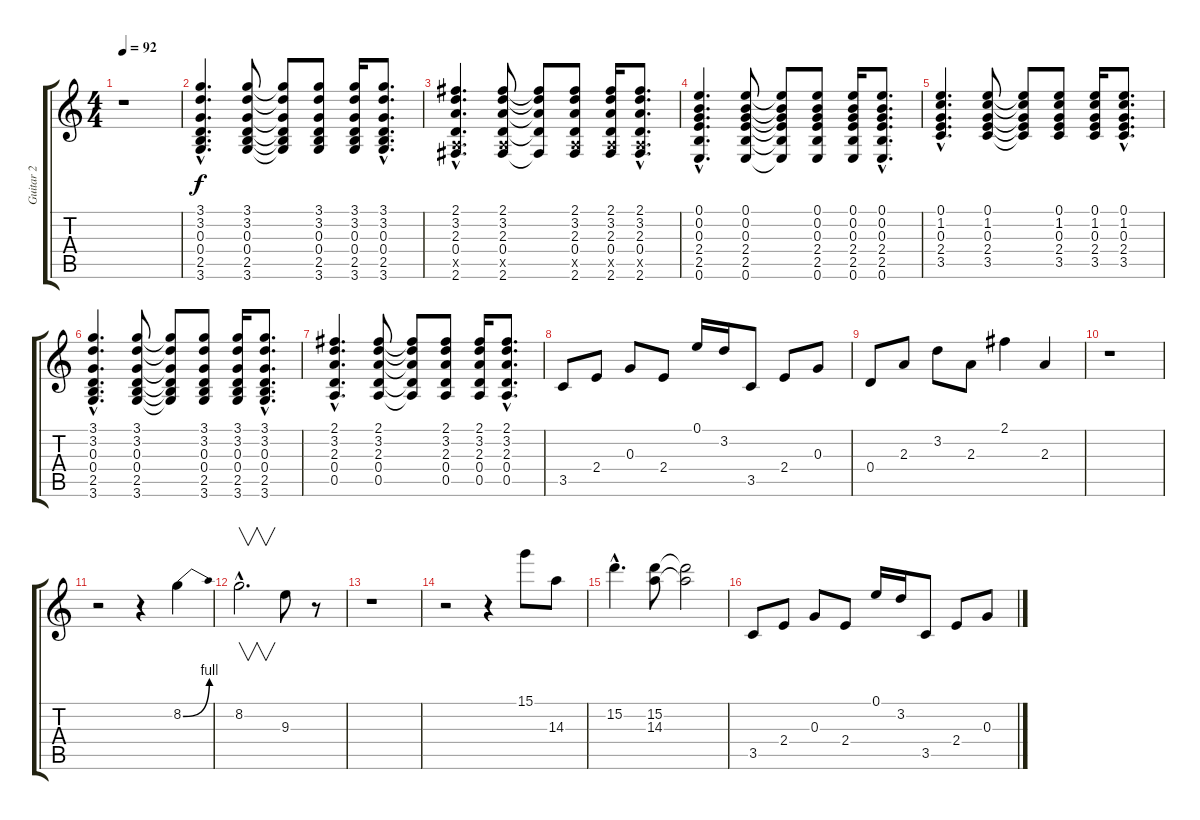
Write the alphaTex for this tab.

\track ("Guitar 2" "Guitar 2") {instrument overdrivenguitar}
\staff {score tabs}
\tuning (E4 B3 G3 D3 A2 E2) {hide}
\ts (4 4)
\tempo 92
\clef g2
\ks c
r.1{dy f} |
(3.1{hac} 3.2{hac} 0.3{hac} 0.4{hac} 2.5{hac} 3.6{hac}).4{d} (3.1 3.2 0.3 0.4 2.5 3.6).8 (3.1{t} 3.2{t} 0.3{t} 0.4{t} 2.5{t} 3.6{t}).8 (3.1 3.2 0.3 0.4 2.5 3.6).8 (3.1 3.2 0.3 0.4 2.5 3.6).16 (3.1{hac} 3.2{hac} 0.3{hac} 0.4{hac} 2.5{hac} 3.6{hac}).8{d} |
(2.1{hac} 3.2{hac} 2.3{hac} 0.4{hac} 0.5{hac x} 2.6{hac}).4{d} (2.1 3.2 2.3 0.4 0.5{x} 2.6).8 (2.1{t} 3.2{t} 2.3{t} 0.4{t} 2.6{t}).8 (2.1 3.2 2.3 0.4 0.5{x} 2.6).8 (2.1 3.2 2.3 0.4 0.5{x} 2.6).16 (2.1{hac} 3.2{hac} 2.3{hac} 0.4{hac} 0.5{hac x} 2.6{hac}).8{d} |
(0.1{hac} 0.2{hac} 0.3{hac} 2.4{hac} 2.5{hac} 0.6{hac}).4{d} (0.1 0.2 0.3 2.4 2.5 0.6).8 (0.1{t} 0.2{t} 0.3{t} 2.4{t} 2.5{t} 0.6{t}).8 (0.1 0.2 0.3 2.4 2.5 0.6).8 (0.1 0.2 0.3 2.4 2.5 0.6).16 (0.1{hac} 0.2{hac} 0.3{hac} 2.4{hac} 2.5{hac} 0.6{hac}).8{d} |
(0.1{hac} 1.2{hac} 0.3{hac} 2.4{hac} 3.5{hac}).4{d} (0.1 1.2 0.3 2.4 3.5).8 (0.1{t} 1.2{t} 0.3{t} 2.4{t} 3.5{t}).8 (0.1 1.2 0.3 2.4 3.5).8 (0.1 1.2 0.3 2.4 3.5).16 (0.1{hac} 1.2{hac} 0.3{hac} 2.4{hac} 3.5{hac}).8{d} |
(3.1{hac} 3.2{hac} 0.3{hac} 0.4{hac} 2.5{hac} 3.6{hac}).4{d} (3.1 3.2 0.3 0.4 2.5 3.6).8 (3.1{t} 3.2{t} 0.3{t} 0.4{t} 2.5{t} 3.6{t}).8 (3.1 3.2 0.3 0.4 2.5 3.6).8 (3.1 3.2 0.3 0.4 2.5 3.6).16 (3.1{hac} 3.2{hac} 0.3{hac} 0.4{hac} 2.5{hac} 3.6{hac}).8{d} |
(2.1{hac} 3.2{hac} 2.3{hac} 0.4{hac} 0.5{hac}).4{d} (2.1 3.2 2.3 0.4 0.5).8 (2.1{t} 3.2{t} 2.3{t} 0.4{t} 0.5{t}).8 (2.1 3.2 2.3 0.4 0.5).8 (2.1 3.2 2.3 0.4 0.5).16 (2.1{hac} 3.2{hac} 2.3{hac} 0.4{hac} 0.5{hac}).8{d} |
3.5.8 2.4.8 0.3.8 2.4.8 0.1.16 3.2.16 3.5.8 2.4.8 0.3.8 |
0.4.8 2.3.8 3.2.8 2.3.8 2.1.4 2.3.4 |
r.1 |
r.2 r.4 8.2{be (bend 0 0 60 4)}.4 |
8.2{hac}.2{v d} 9.3.8 r.8 |
r.1 |
r.2 r.4 15.1.8 14.3.8 |
15.2{hac}.4{d} (15.2 14.3).8 (15.2{t} 14.3{t}).2 |
3.5.8 2.4.8 0.3.8 2.4.8 0.1.16 3.2.16 3.5.8 2.4.8 0.3.8
